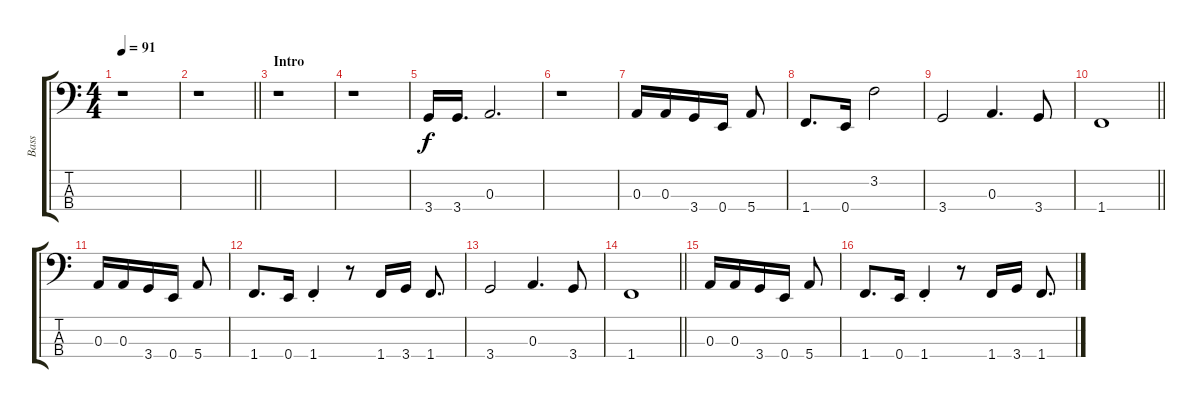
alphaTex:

\track ("Bass" "Bass") {instrument electricbassfinger}
\staff {score tabs}
\tuning (G2 D2 A1 E1) {hide}
\ts (4 4)
\tempo 91
\clef f4
\ks c
r.1{dy f instrument electricbassfinger} |
\barLineRight lightlight
r.1 |
\section ("" "Intro")
r.1 |
r.1 |
3.4.16 3.4.16{d} 0.3.2{d} |
r.1 |
0.3.16 0.3.16 3.4.16 0.4.16 5.4.8 |
1.4.8{d} 0.4.16 3.2.2 |
3.4.2 0.3.4{d} 3.4.8 |
\barLineRight lightlight
1.4.1 |
0.3.16 0.3.16 3.4.16 0.4.16 5.4.8 |
1.4.8{d} 0.4.16 1.4{st}.4 r.8 1.4.16 3.4.16 1.4.8{d} |
3.4.2 0.3.4{d} 3.4.8 |
\barLineRight lightlight
1.4.1 |
0.3.16 0.3.16 3.4.16 0.4.16 5.4.8 |
1.4.8{d} 0.4.16 1.4{st}.4 r.8 1.4.16 3.4.16 1.4.8{d}
